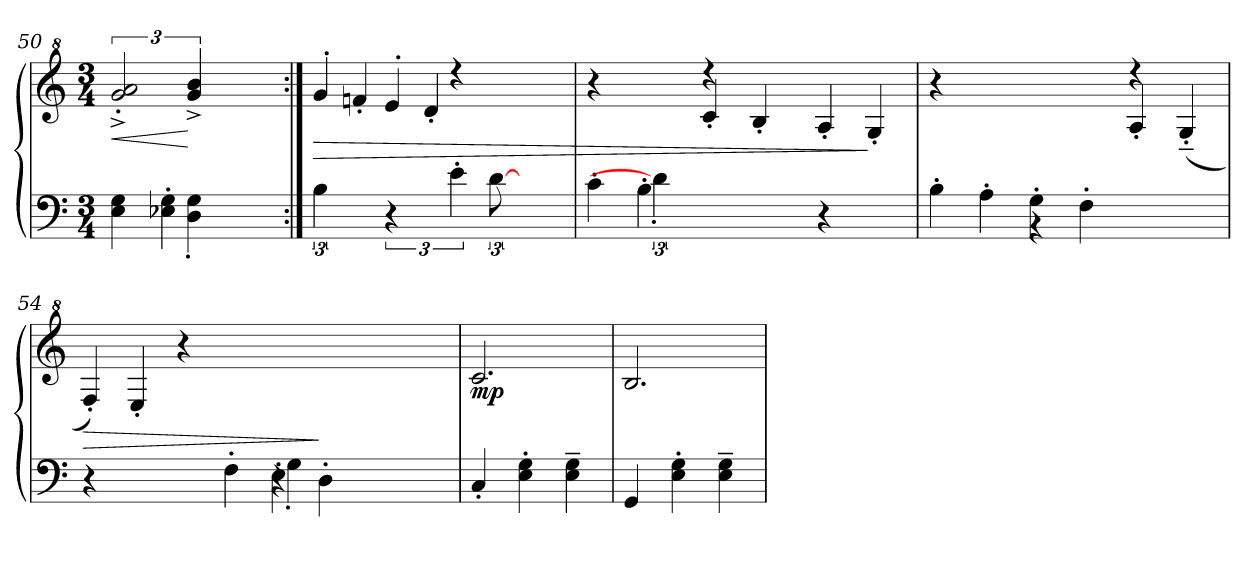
**kern	**kern	**dynam
*part1	*part1	*part1
*staff2	*staff1	*staff1/2
*clefF4	*clefG^2	*
*k[]	*k[]	*
*M3/4	*M3/4	*
=50	=50	=50
*^	*	*
!	!	!	!LO:HP:b
4E\ 4G\	3ryy	3gg/'^ 3aa/'^	<
4E-X\' 4G\'	.	.	.
.	4D\' 4G\'	6gg/^ 6bb/^	[
4ryy	.	4ryy	.
.	6ryy	.	.
=51:|!	=51:|!	=51:|!	=51:|!
!	!	!	!LO:HP:b
*	*	*^	*
6B\	8.ryy	4gg'/	6ryy	>
2ryy	.	.	4ffn'/	.
.	24.ryy	.	.	.
.	6r	4ee'/	.	.
.	12ryy	.	4dd'/	.
.	6e'\	4r	.	.
[12d\	48ryy	.	192%49ryy	.
.	8...ryy	.	.	.
6ryy	.	8ryy	.	.
.	.	32.ryy	.	.
!LO:N:vis=256..	!	!	!	!
192ryy	.	.	.	.
=52	=52	=52	=52	=52
4ryy	4c'\	4r	2ryy	.
4B'\	6d'\]	4ryy	.	.
.	2ryy	.	.	.
1ryy	.	4r	4cc'/	.
.	.	4b'/	2.ryy	.
.	12ryy	.	.	.
.	4r	4a'/	.	.
.	4ryy	4g'/	.	]
=53	=53	=53	=53	=53
*	*^	*	*	*
4ryy	4B'\	2ryy	4r	1ryy	.
4A'\	4ryy	.	2.ryy	.	.
4G'\	2ryy	4r	.	.	.
4F'\	.	2.ryy	.	.	.
2ryy	4ryy	.	4r	4a'/	.
.	4ryy	.	(4g'~/	4ryy	.
=54	=54	=54	=54	=54	=54
!	!	!	!	!	!LO:HP:b
*	*	*	*v	*v	*
2.ryy	4r	1ryy	4f'/)	>
.	2ryy	.	4e'/	.
.	.	.	4r	.
4F'\	4ryy	.	1ryy	.
4E'\	4G'\	4r	.	.
4D'\	2.ryy	2.ryy	.	]
2ryy	.	.	.	.
.	.	.	4ryy	.
*v	*v	*v	*	*
!!LO:LB:g=z
=55	=55	=55
!	!	!LO:DY:b
4C'/	2.cc/	mp
4E\' 4G\'	.	.
4E\~ 4G\~	.	.
=56	=56	=56
4GG/	2.b/	.
4E\' 4G\'	.	.
4E\~ 4G\~	.	.
=	=	=
*-	*-	*-
